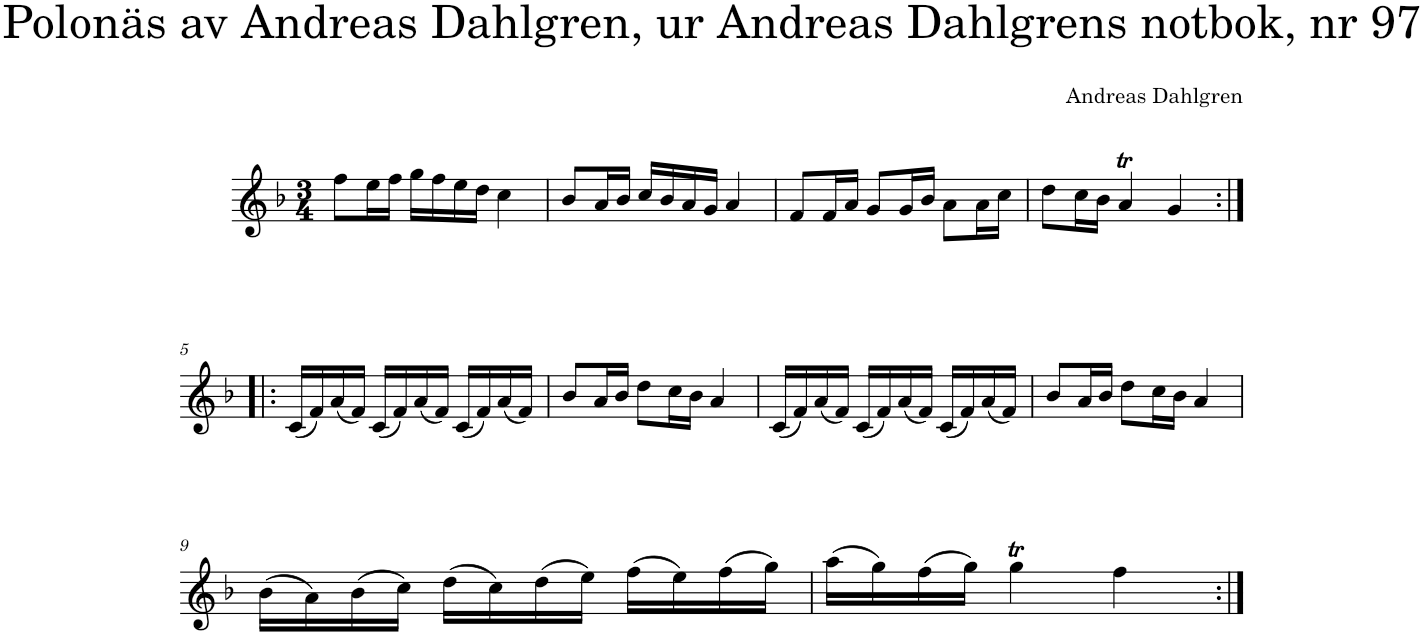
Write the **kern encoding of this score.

**kern
*part1
*staff1
*I"Piano
*I'Pno
*clefG2
*k[b-]
*F:
*M3/4
=1
8ff\L
16ee\L
16ff\JJ
16gg\LL
16ff\
16ee\
16dd\JJ
4cc\
=2
8b-/L
16a/L
16b-/JJ
16cc/LL
16b-/
16a/
16g/JJ
4a/
=3
8f/L
16f/L
16a/JJ
8g/L
16g/L
16b-/JJ
8a\L
16a\L
16cc\JJ
=4
8dd\L
16cc\L
16b-\JJ
4at/
4g/
!!LO:LB:g=z
=5:|!|:
(16c/LL
16f/)
(16a/
16f/JJ)
(16c/LL
16f/)
(16a/
16f/JJ)
(16c/LL
16f/)
(16a/
16f/JJ)
=6
8b-/L
16a/L
16b-/JJ
8dd\L
16cc\L
16b-\JJ
4a/
=7
(16c/LL
16f/)
(16a/
16f/JJ)
(16c/LL
16f/)
(16a/
16f/JJ)
(16c/LL
16f/)
(16a/
16f/JJ)
=8
8b-/L
16a/L
16b-/JJ
8dd\L
16cc\L
16b-\JJ
4a/
!!LO:LB:g=z
=9
(16b-\LL
16a\)
(16b-\
16cc\JJ)
(16dd\LL
16cc\)
(16dd\
16ee\JJ)
(16ff\LL
16ee\)
(16ff\
16gg\JJ)
=10
(16aa\LL
16gg\)
(16ff\
16gg\JJ)
4ggT\
4ff\
=:|!
*-
